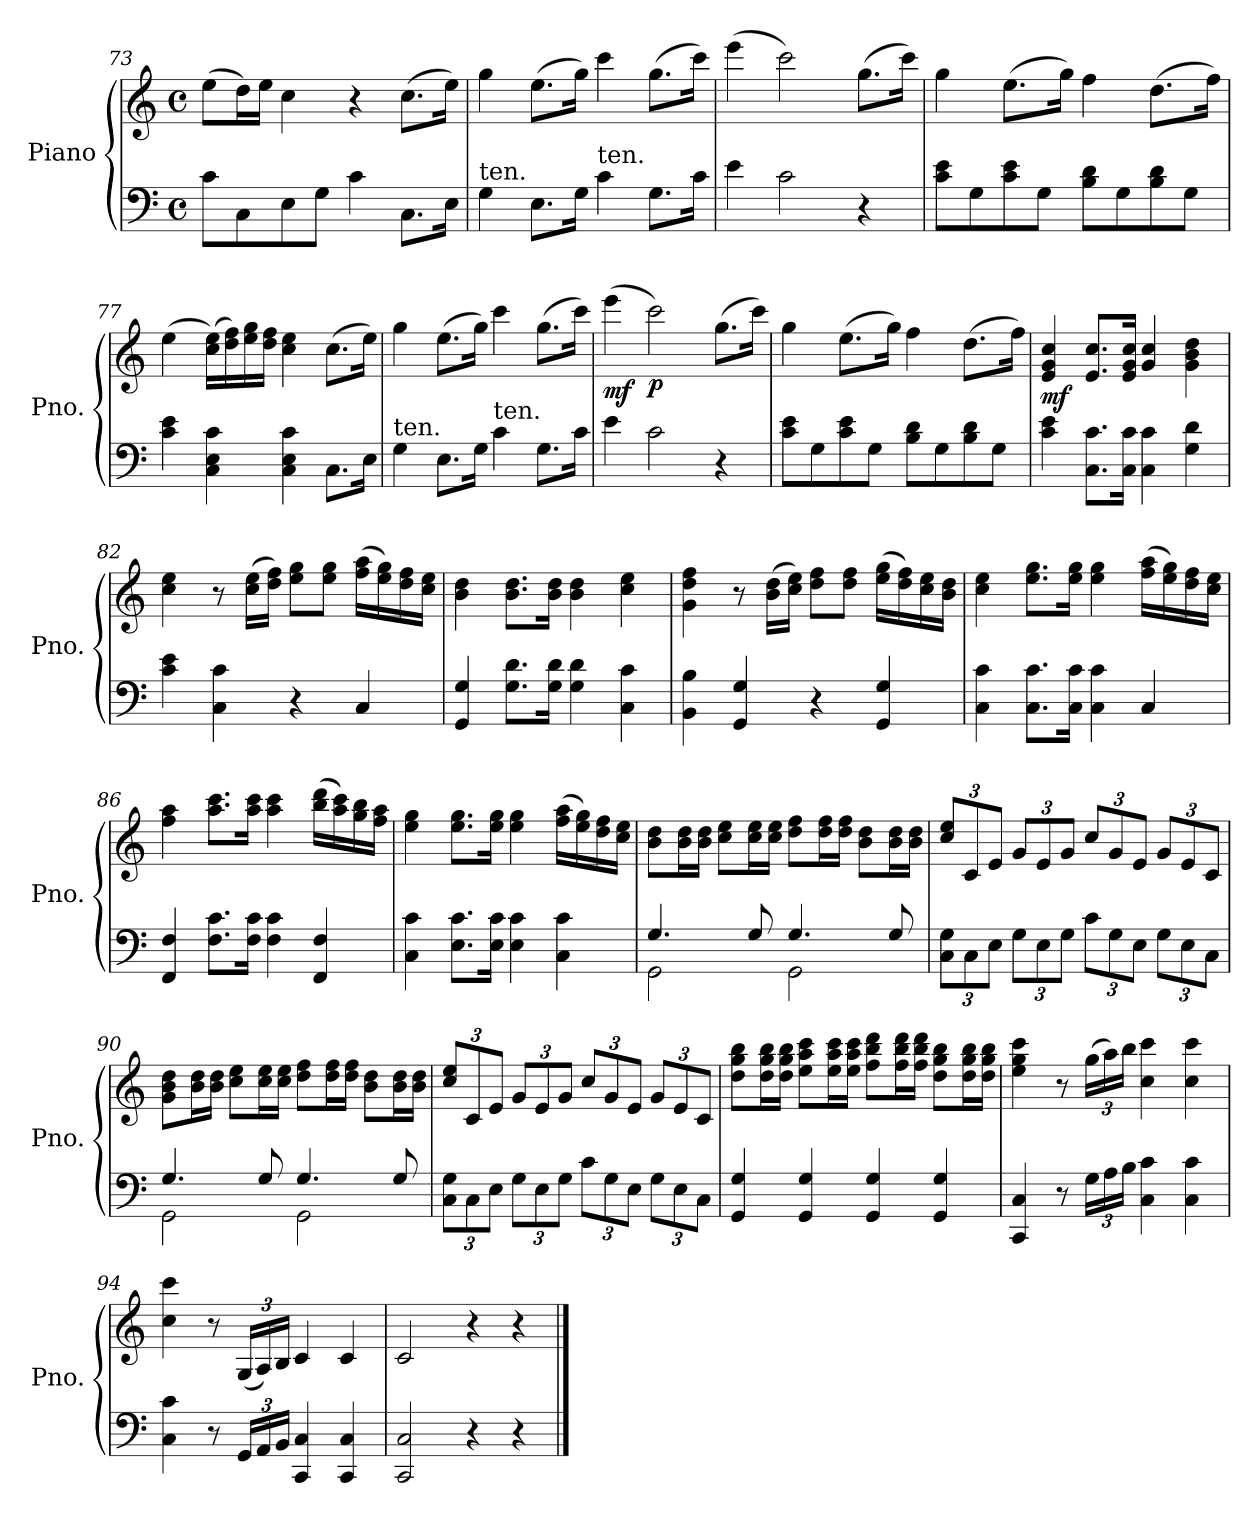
**kern	**kern	**dynam
*part1	*part1	*part1
*staff2	*staff1	*staff1/2
*I"Piano	*	*
*I'Pno.	*	*
*clefF4	*clefG2	*
*k[]	*k[]	*
*C:	*C:	*
*M4/4	*M4/4	*
*met(c)	*met(c)	*
=73	=73	=73
8c\L	(8ee\L	.
8C\	16dd\L)	.
.	16ee\JJ	.
8E\	4cc\	.
8G\J	.	.
4c\	4r	.
8.C\L	(8.cc\L	.
16E\Jk	16ee\Jk)	.
=74	=74	=74
!LO:TX:a:t=ten.	!	!
4G\	4gg\	.
8.E\L	(8.ee\L	.
16G\Jk	16gg\Jk)	.
!LO:TX:a:t=ten.	!	!
4c\	4ccc\	.
8.G\L	(8.gg\L	.
16c\Jk	16ccc\Jk)	.
=75	=75	=75
4e\	(4eee\	.
2c\	2ccc\)	.
4r	(8.gg\L	.
.	16ccc\Jk)	.
!!LO:LB:g=z
=76	=76	=76
8c\ 8e\L	4gg\	.
8G\	.	.
8c\ 8e\	(8.ee\L	.
8G\J	.	.
.	16gg\Jk)	.
8B\ 8d\L	4ff\	.
8G\	.	.
8B\ 8d\	(8.dd\L	.
8G\J	.	.
.	16ff\Jk)	.
=77	=77	=77
4c\ 4e\	(4ee\	.
4C\ 4E\ 4c\	(16cc\ 16ee\LL)	.
.	16dd\ 16ff\)	.
.	16ee\ 16gg\	.
.	16dd\ 16ff\JJ	.
4C\ 4E\ 4c\	4cc\ 4ee\	.
8.C\L	(8.cc\L	.
16E\Jk	16ee\Jk)	.
=78	=78	=78
!LO:TX:a:t=ten.	!	!
4G\	4gg\	.
8.E\L	(8.ee\L	.
16G\Jk	16gg\Jk)	.
!LO:TX:a:t=ten.	!	!
4c\	4ccc\	.
8.G\L	(8.gg\L	.
16c\Jk	16ccc\Jk)	.
=79	=79	=79
!	!	!LO:DY:b
4e\	(4eee\	mf
!	!	!LO:DY:b
2c\	2ccc\)	p
4r	(8.gg\L	.
.	16ccc\Jk)	.
=80	=80	=80
8c\ 8e\L	4gg\	.
8G\	.	.
8c\ 8e\	(8.ee\L	.
8G\J	.	.
.	16gg\Jk)	.
8B\ 8d\L	4ff\	.
8G\	.	.
8B\ 8d\	(8.dd\L	.
8G\J	.	.
.	16ff\Jk)	.
=81	=81	=81
!	!	!LO:DY:b
4c\ 4e\	4e/ 4g/ 4cc/	mf
8.C\ 8.c\L	8.e/ 8.cc/L	.
16C\ 16c\Jk	16e/ 16g/ 16cc/Jk	.
4C\ 4c\	4g/ 4cc/	.
4G\ 4d\	4g\ 4b\ 4dd\	.
!!LO:LB:g=z
=82	=82	=82
4c\ 4e\	4cc\ 4ee\	.
4C\ 4c\	8r	.
.	(16cc\ 16ee\LL	.
.	16dd\ 16ff\JJ)	.
4r	8ee\ 8gg\L	.
.	8ee\ 8gg\J	.
4C/	(16ff\ 16aa\LL	.
.	16ee\ 16gg\)	.
.	16dd\ 16ff\	.
.	16cc\ 16ee\JJ	.
=83	=83	=83
4GG/ 4G/	4b\ 4dd\	.
8.G\ 8.d\L	8.b\ 8.dd\L	.
16G\ 16d\Jk	16b\ 16dd\Jk	.
4G\ 4d\	4b\ 4dd\	.
4C\ 4c\	4cc\ 4ee\	.
=84	=84	=84
4BB\ 4B\	4g\ 4dd\ 4ff\	.
4GG/ 4G/	8r	.
.	(16b\ 16dd\LL	.
.	16cc\ 16ee\JJ)	.
4r	8dd\ 8ff\L	.
.	8dd\ 8ff\J	.
4GG/ 4G/	(16ee\ 16gg\LL	.
.	16dd\ 16ff\)	.
.	16cc\ 16ee\	.
.	16b\ 16dd\JJ	.
=85	=85	=85
4C\ 4c\	4cc\ 4ee\	.
8.C\ 8.c\L	8.ee\ 8.gg\L	.
16C\ 16c\Jk	16ee\ 16gg\Jk	.
4C\ 4c\	4ee\ 4gg\	.
4C/	(16ff\ 16aa\LL	.
.	16ee\ 16gg\)	.
.	16dd\ 16ff\	.
.	16cc\ 16ee\JJ	.
=86	=86	=86
4FF/ 4F/	4ff\ 4aa\	.
8.F\ 8.c\L	8.aa\ 8.ccc\L	.
16F\ 16c\Jk	16aa\ 16ccc\Jk	.
4F\ 4c\	4aa\ 4ccc\	.
4FF/ 4F/	(16bb\ 16ddd\LL	.
.	16aa\ 16ccc\)	.
.	16gg\ 16bb\	.
.	16ff\ 16aa\JJ	.
!!LO:PB:g=z
=87	=87	=87
4C\ 4c\	4ee\ 4gg\	.
8.E\ 8.c\L	8.ee\ 8.gg\L	.
16E\ 16c\Jk	16ee\ 16gg\Jk	.
4E\ 4c\	4ee\ 4gg\	.
4C\ 4c\	(16ff\ 16aa\LL	.
.	16ee\ 16gg\)	.
.	16dd\ 16ff\	.
.	16cc\ 16ee\JJ	.
=88	=88	=88
*^	*	*
2GG\	4.G/	8b\ 8dd\L	.
.	.	16b\ 16dd\L	.
.	.	16b\ 16dd\JJ	.
.	.	8cc\ 8ee\L	.
.	8G/	16cc\ 16ee\L	.
.	.	16cc\ 16ee\JJ	.
2GG\	4.G/	8dd\ 8ff\L	.
.	.	16dd\ 16ff\L	.
.	.	16dd\ 16ff\JJ	.
.	.	8b\ 8dd\L	.
.	8G/	16b\ 16dd\L	.
.	.	16b\ 16dd\JJ	.
*v	*v	*	*
=89	=89	=89
*Xbrackettup	*Xbrackettup	*
12C\ 12G\L	12cc/ 12ee/L	.
12C\	12c/	.
12E\J	12e/J	.
12G\L	12g/L	.
12E\	12e/	.
12G\J	12g/J	.
12c\L	12cc/L	.
12G\	12g/	.
12E\J	12e/J	.
12G\L	12g/L	.
12E\	12e/	.
12C\J	12c/J	.
=90	=90	=90
*^	*	*
2GG\	4.G/	8g\ 8b\ 8dd\L	.
.	.	16b\ 16dd\L	.
.	.	16b\ 16dd\JJ	.
.	.	8cc\ 8ee\L	.
.	8G/	16cc\ 16ee\L	.
.	.	16cc\ 16ee\JJ	.
2GG\	4.G/	8dd\ 8ff\L	.
.	.	16dd\ 16ff\L	.
.	.	16dd\ 16ff\JJ	.
.	.	8b\ 8dd\L	.
.	8G/	16b\ 16dd\L	.
.	.	16b\ 16dd\JJ	.
*v	*v	*	*
!!LO:LB:g=z
=91	=91	=91
12C\ 12G\L	12cc/ 12ee/L	.
12C\	12c/	.
12E\J	12e/J	.
12G\L	12g/L	.
12E\	12e/	.
12G\J	12g/J	.
12c\L	12cc/L	.
12G\	12g/	.
12E\J	12e/J	.
12G\L	12g/L	.
12E\	12e/	.
12C\J	12c/J	.
=92	=92	=92
4GG/ 4G/	8dd\ 8gg\ 8bb\L	.
.	16dd\ 16gg\ 16bb\L	.
.	16dd\ 16gg\ 16bb\JJ	.
4GG/ 4G/	8ee\ 8aa\ 8ccc\L	.
.	16ee\ 16aa\ 16ccc\L	.
.	16ee\ 16aa\ 16ccc\JJ	.
4GG/ 4G/	8ff\ 8bb\ 8ddd\L	.
.	16ff\ 16bb\ 16ddd\L	.
.	16ff\ 16bb\ 16ddd\JJ	.
4GG/ 4G/	8dd\ 8gg\ 8bb\L	.
.	16dd\ 16gg\ 16bb\L	.
.	16dd\ 16gg\ 16bb\JJ	.
=93	=93	=93
4CC/ 4C/	4ee\ 4gg\ 4ccc\	.
8r	8r	.
24G\LL	(24gg\LL	.
24A\	24aa\)	.
24B\JJ	24bb\JJ	.
4C\ 4c\	4cc\ 4ccc\	.
4C\ 4c\	4cc\ 4ccc\	.
=94	=94	=94
4C\ 4c\	4cc\ 4ccc\	.
8r	8r	.
24GG/LL	(24G/LL	.
24AA/	24A/)	.
24BB/JJ	24B/JJ	.
4CC/ 4C/	4c/	.
4CC/ 4C/	4c/	.
=95	=95	=95
2CC/ 2C/	2c/	.
4r	4r	.
4r	4r	.
==	==	==
*-	*-	*-
